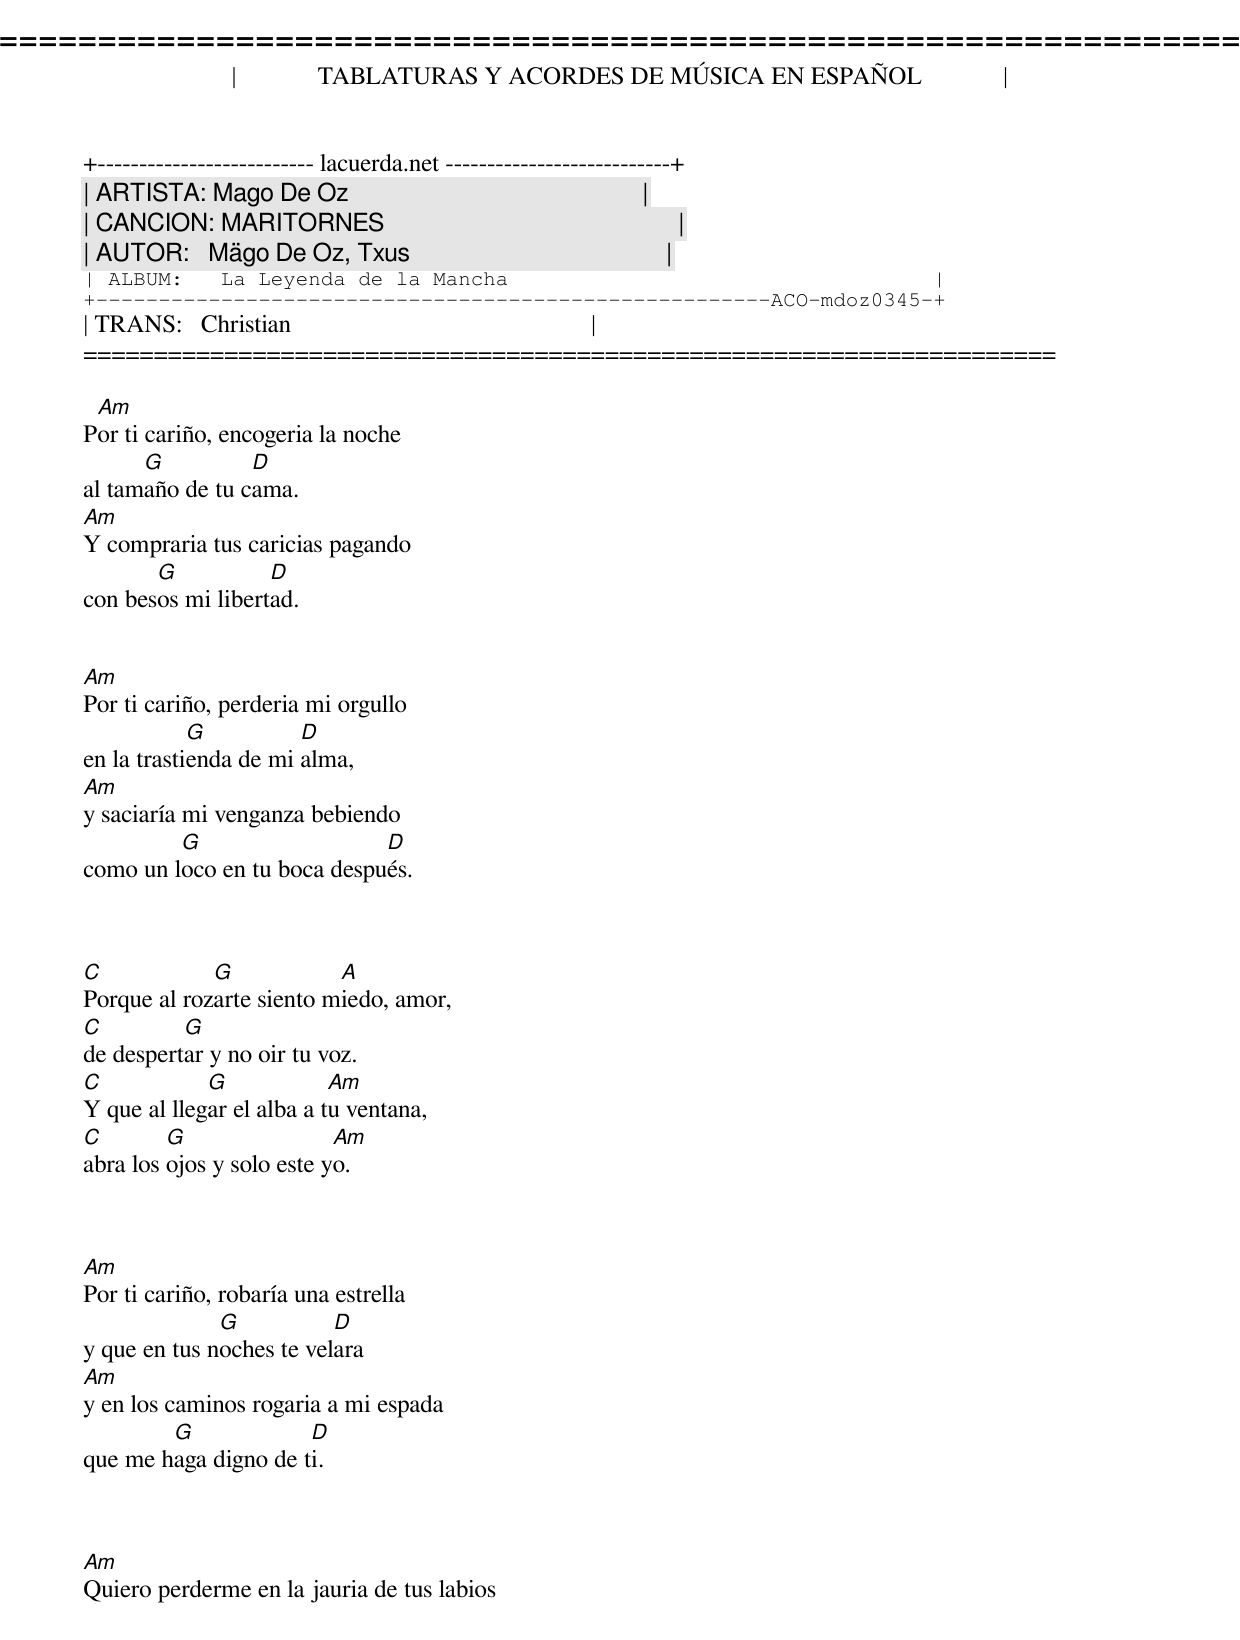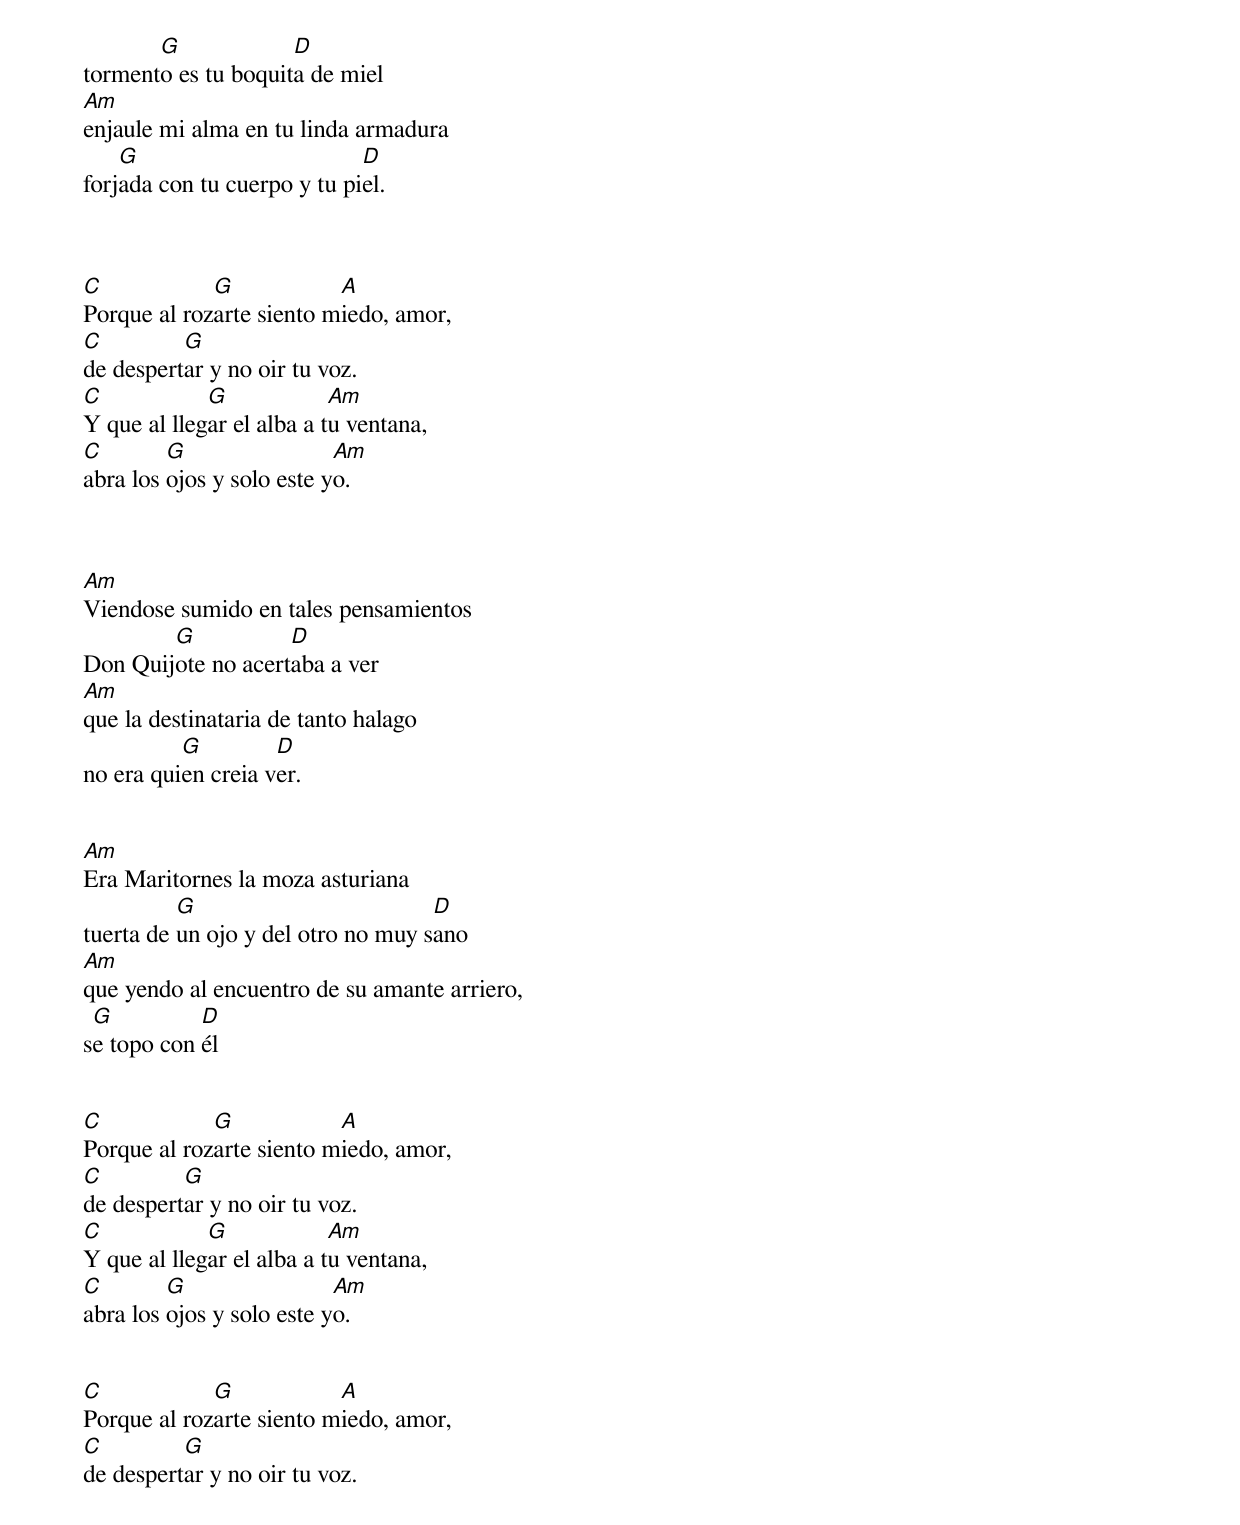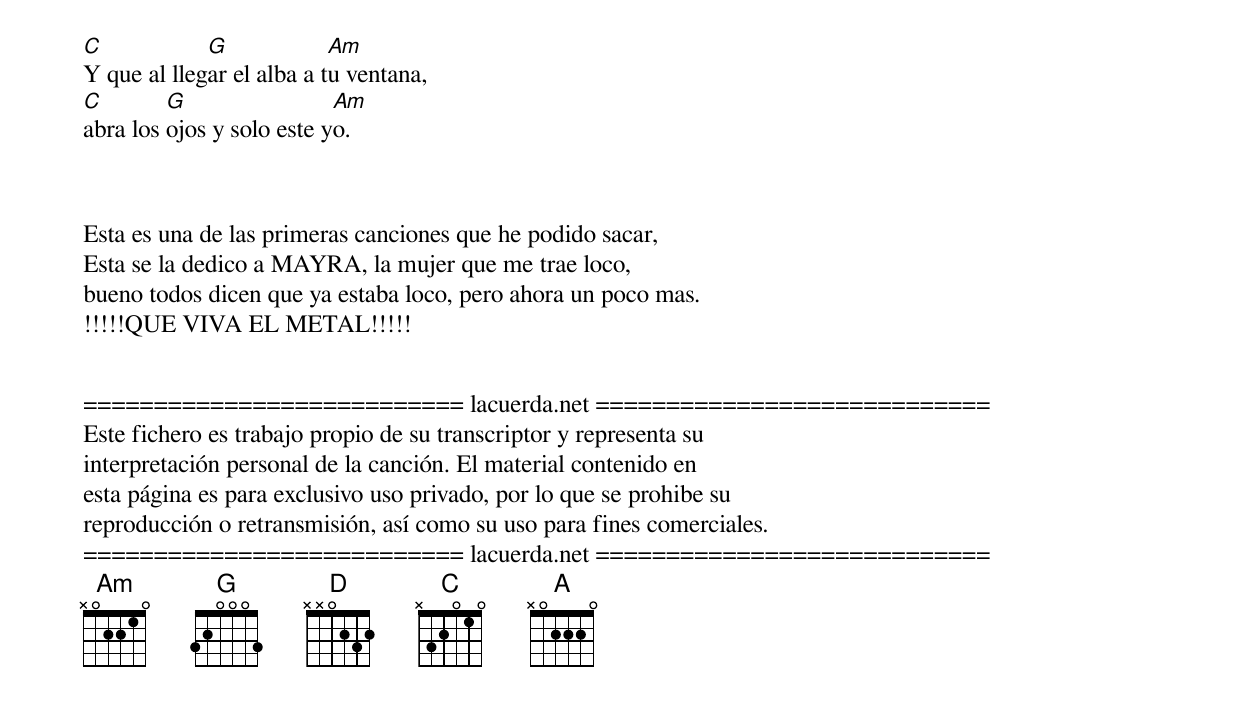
=====================================================================
|             TABLATURAS Y ACORDES DE MÚSICA EN ESPAÑOL             |
+-------------------------- lacuerda.net ---------------------------+
| ARTISTA: Mago De Oz                                               |
| CANCION: MARITORNES                                               |
| AUTOR:   Mägo De Oz, Txus                                         |
| ALBUM:   La Leyenda de la Mancha                                  |
+------------------------------------------------------ACO-mdoz0345-+
| TRANS:   Christian                                                |
=====================================================================

 Am
Por ti cariño, encogeria la noche
      G          D
al tamaño de tu cama.
Am
Y compraria tus caricias pagando
       G           D
con besos mi libertad.


Am
Por ti cariño, perderia mi orgullo
            G          D
en la trastienda de mi alma,
Am
y saciaría mi venganza bebiendo
         G                   D
como un loco en tu boca después.



C            G            A
Porque al rozarte siento miedo, amor,
C         G
de despertar y no oir tu voz.
C            G             Am
Y que al llegar el alba a tu ventana,
C        G                 Am
abra los ojos y solo este yo.



Am
Por ti cariño, robaría una estrella
              G           D
y que en tus noches te velara
Am
y en los caminos rogaria a mi espada
        G             D
que me haga digno de ti.



Am
Quiero perderme en la jauria de tus labios
       G             D
tormento es tu boquita de miel
Am
enjaule mi alma en tu linda armadura
    G                        D
forjada con tu cuerpo y tu piel.



C            G            A
Porque al rozarte siento miedo, amor,
C         G
de despertar y no oir tu voz.
C            G             Am
Y que al llegar el alba a tu ventana,
C        G                 Am
abra los ojos y solo este yo.



Am
Viendose sumido en tales pensamientos
        G           D
Don Quijote no acertaba a ver
Am
que la destinataria de tanto halago
          G         D
no era quien creia ver.


Am
Era Maritornes la moza asturiana
          G                         D
tuerta de un ojo y del otro no muy sano
Am
que yendo al encuentro de su amante arriero,
 G          D
se topo con él


C            G            A
Porque al rozarte siento miedo, amor,
C         G
de despertar y no oir tu voz.
C            G             Am
Y que al llegar el alba a tu ventana,
C        G                 Am
abra los ojos y solo este yo.


C            G            A
Porque al rozarte siento miedo, amor,
C         G
de despertar y no oir tu voz.
C            G             Am
Y que al llegar el alba a tu ventana,
C        G                 Am
abra los ojos y solo este yo.



Esta es una de las primeras canciones que he podido sacar,
Esta se la dedico a MAYRA, la mujer que me trae loco,
bueno todos dicen que ya estaba loco, pero ahora un poco mas.
!!!!!QUE VIVA EL METAL!!!!!


=========================== lacuerda.net ============================
Este fichero es trabajo propio de su transcriptor y representa su
interpretación personal de la canción. El material contenido en
esta página es para exclusivo uso privado, por lo que se prohibe su
reproducción o retransmisión, así como su uso para fines comerciales.
=========================== lacuerda.net ============================
